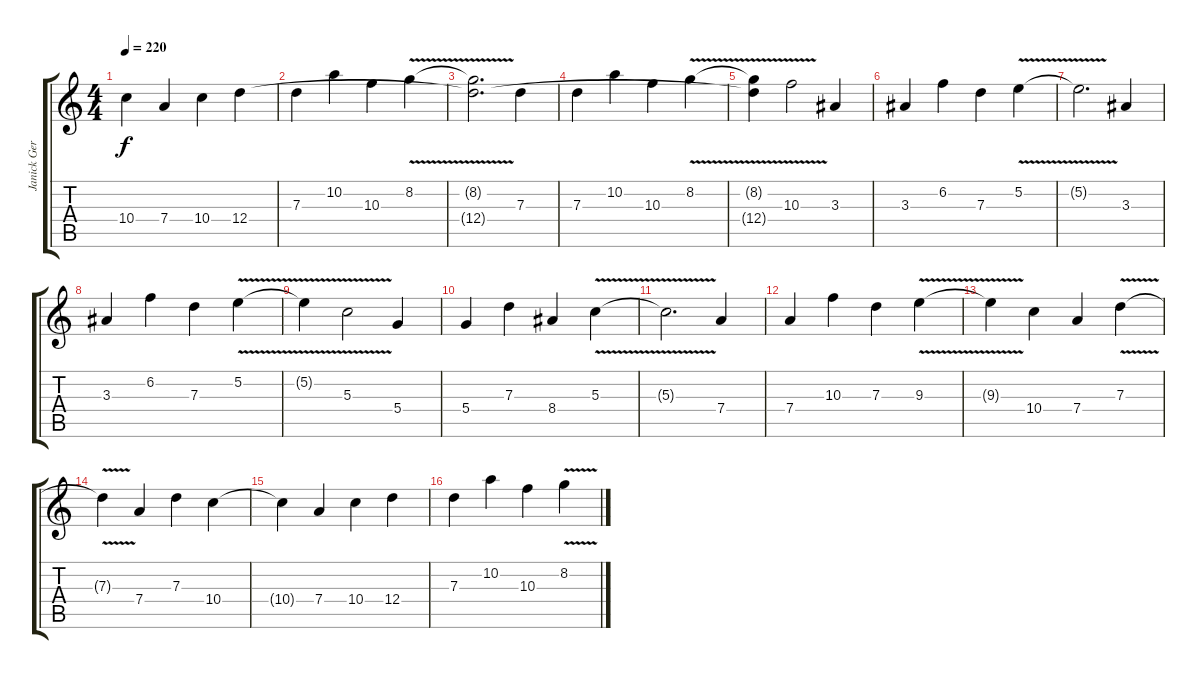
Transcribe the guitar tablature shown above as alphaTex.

\track ("Janick Gers" "Janick Ger") {instrument distortionguitar}
\staff {score tabs}
\tuning (E4 B3 G3 D3 A2 E2) {hide}
\ts (4 4)
\tempo 220
\clef g2
\ks c
10.4{t}.4{dy f} 7.4.4 10.4.4 12.4.4 |
7.3.4 10.2.4 10.3.4 8.2{v}.4 |
(8.2{t} 12.4{t}).2{d} 7.3.4 |
7.3.4 10.2.4 10.3.4 8.2{v}.4 |
(8.2{t} 12.4{t}).4 10.3{v}.2 3.3.4 |
3.3.4 6.2.4 7.3.4 5.2{v}.4 |
5.2{t}.2{d} 3.3.4 |
3.3.4 6.2.4 7.3.4 5.2{v}.4 |
5.2{t}.4 5.3{v}.2 5.4.4 |
5.4.4 7.3.4 8.4.4 5.3{v}.4 |
5.3{t}.2{d} 7.4.4 |
7.4.4 10.3.4 7.3.4 9.3{v}.4 |
9.3{t}.4 10.4.4 7.4.4 7.3{v}.4 |
7.3{t}.4 7.4.4 7.3.4 10.4.4 |
10.4{t}.4 7.4.4 10.4.4 12.4.4 |
7.3.4 10.2.4 10.3.4 8.2{v}.4
